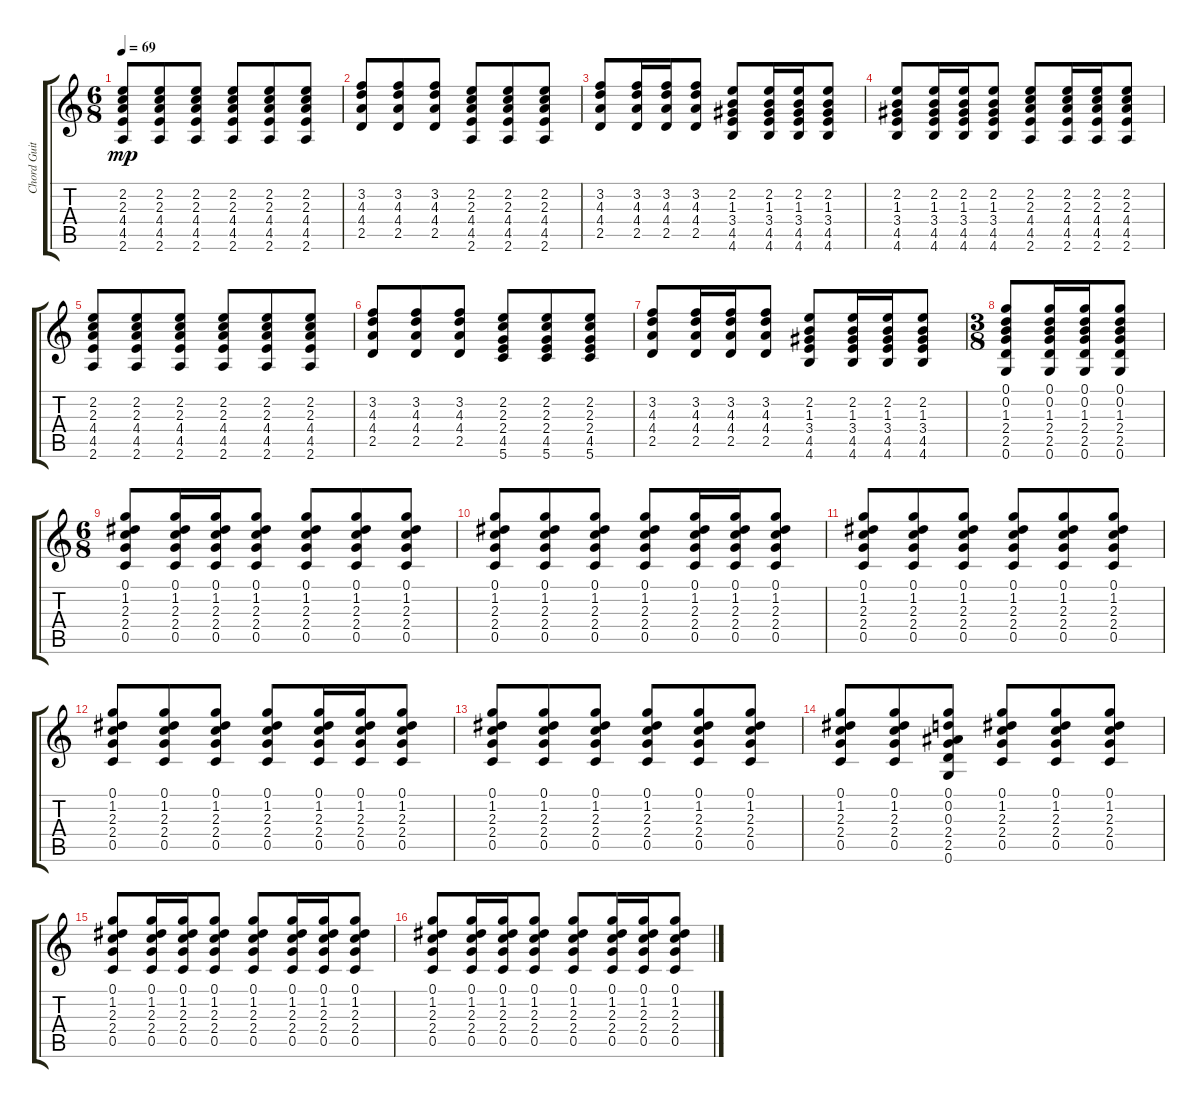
\track ("Chord Guitar II" "Chord Guit") {instrument acousticguitarsteel}
\staff {score tabs}
\tuning (G4 D4 Bb3 F3 C3 G2) {hide}
\ts (6 8)
\tempo 69
\clef g2
\ks c
(2.2 2.3 4.4 4.5 2.6).8{dy mp instrument acousticguitarsteel} (2.2 2.3 4.4 4.5 2.6).8 (2.2 2.3 4.4 4.5 2.6).8 (2.2 2.3 4.4 4.5 2.6).8 (2.2 2.3 4.4 4.5 2.6).8 (2.2 2.3 4.4 4.5 2.6).8 |
(3.2 4.3 4.4 2.5).8 (3.2 4.3 4.4 2.5).8 (3.2 4.3 4.4 2.5).8 (2.2 2.3 4.4 4.5 2.6).8 (2.2 2.3 4.4 4.5 2.6).8 (2.2 2.3 4.4 4.5 2.6).8 |
(3.2 4.3 4.4 2.5).8 (3.2 4.3 4.4 2.5).16 (3.2 4.3 4.4 2.5).16 (3.2 4.3 4.4 2.5).8 (2.2 1.3 3.4 4.5 4.6).8 (2.2 1.3 3.4 4.5 4.6).16 (2.2 1.3 3.4 4.5 4.6).16 (2.2 1.3 3.4 4.5 4.6).8 |
(2.2 1.3 3.4 4.5 4.6).8 (2.2 1.3 3.4 4.5 4.6).16 (2.2 1.3 3.4 4.5 4.6).16 (2.2 1.3 3.4 4.5 4.6).8 (2.2 2.3 4.4 4.5 2.6).8 (2.2 2.3 4.4 4.5 2.6).16 (2.2 2.3 4.4 4.5 2.6).16 (2.2 2.3 4.4 4.5 2.6).8 |
(2.2 2.3 4.4 4.5 2.6).8 (2.2 2.3 4.4 4.5 2.6).8 (2.2 2.3 4.4 4.5 2.6).8 (2.2 2.3 4.4 4.5 2.6).8 (2.2 2.3 4.4 4.5 2.6).8 (2.2 2.3 4.4 4.5 2.6).8 |
(3.2 4.3 4.4 2.5).8 (3.2 4.3 4.4 2.5).8 (3.2 4.3 4.4 2.5).8 (2.2 2.3 2.4 4.5 5.6).8 (2.2 2.3 2.4 4.5 5.6).8 (2.2 2.3 2.4 4.5 5.6).8 |
(3.2 4.3 4.4 2.5).8 (3.2 4.3 4.4 2.5).16 (3.2 4.3 4.4 2.5).16 (3.2 4.3 4.4 2.5).8 (2.2 1.3 3.4 4.5 4.6).8 (2.2 1.3 3.4 4.5 4.6).16 (2.2 1.3 3.4 4.5 4.6).16 (2.2 1.3 3.4 4.5 4.6).8 |
\ts (3 8)
(0.1 0.2 1.3 2.4 2.5 0.6).8 (0.1 0.2 1.3 2.4 2.5 0.6).16 (0.1 0.2 1.3 2.4 2.5 0.6).16 (0.1 0.2 1.3 2.4 2.5 0.6).8 |
\ts (6 8)
(0.1 1.2 2.3 2.4 0.5).8 (0.1 1.2 2.3 2.4 0.5).16 (0.1 1.2 2.3 2.4 0.5).16 (0.1 1.2 2.3 2.4 0.5).8 (0.1 1.2 2.3 2.4 0.5).8 (0.1 1.2 2.3 2.4 0.5).8 (0.1 1.2 2.3 2.4 0.5).8 |
(0.1 1.2 2.3 2.4 0.5).8 (0.1 1.2 2.3 2.4 0.5).8 (0.1 1.2 2.3 2.4 0.5).8 (0.1 1.2 2.3 2.4 0.5).8 (0.1 1.2 2.3 2.4 0.5).16 (0.1 1.2 2.3 2.4 0.5).16 (0.1 1.2 2.3 2.4 0.5).8 |
(0.1 1.2 2.3 2.4 0.5).8 (0.1 1.2 2.3 2.4 0.5).8 (0.1 1.2 2.3 2.4 0.5).8 (0.1 1.2 2.3 2.4 0.5).8 (0.1 1.2 2.3 2.4 0.5).8 (0.1 1.2 2.3 2.4 0.5).8 |
(0.1 1.2 2.3 2.4 0.5).8 (0.1 1.2 2.3 2.4 0.5).8 (0.1 1.2 2.3 2.4 0.5).8 (0.1 1.2 2.3 2.4 0.5).8 (0.1 1.2 2.3 2.4 0.5).16 (0.1 1.2 2.3 2.4 0.5).16 (0.1 1.2 2.3 2.4 0.5).8 |
(0.1 1.2 2.3 2.4 0.5).8 (0.1 1.2 2.3 2.4 0.5).8 (0.1 1.2 2.3 2.4 0.5).8 (0.1 1.2 2.3 2.4 0.5).8 (0.1 1.2 2.3 2.4 0.5).8 (0.1 1.2 2.3 2.4 0.5).8 |
(0.1 1.2 2.3 2.4 0.5).8 (0.1 1.2 2.3 2.4 0.5).8 (0.1 0.2 0.3 2.4 2.5 0.6).8 (0.1 1.2 2.3 2.4 0.5).8 (0.1 1.2 2.3 2.4 0.5).8 (0.1 1.2 2.3 2.4 0.5).8 |
(0.1 1.2 2.3 2.4 0.5).8 (0.1 1.2 2.3 2.4 0.5).16 (0.1 1.2 2.3 2.4 0.5).16 (0.1 1.2 2.3 2.4 0.5).8 (0.1 1.2 2.3 2.4 0.5).8 (0.1 1.2 2.3 2.4 0.5).16 (0.1 1.2 2.3 2.4 0.5).16 (0.1 1.2 2.3 2.4 0.5).8 |
(0.1 1.2 2.3 2.4 0.5).8 (0.1 1.2 2.3 2.4 0.5).16 (0.1 1.2 2.3 2.4 0.5).16 (0.1 1.2 2.3 2.4 0.5).8 (0.1 1.2 2.3 2.4 0.5).8 (0.1 1.2 2.3 2.4 0.5).16 (0.1 1.2 2.3 2.4 0.5).16 (0.1 1.2 2.3 2.4 0.5).8
